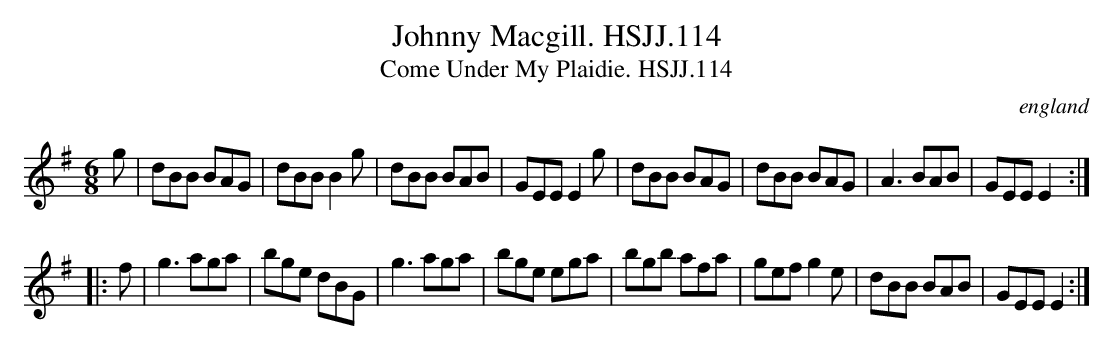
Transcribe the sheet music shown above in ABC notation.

X:1
T:Johnny Macgill. HSJJ.114
T:Come Under My Plaidie. HSJJ.114
O:england
M:6/8
L:1/8
K:G
g|dBB BAG|dBBB2g|dBB BAB|GEEE2g|dBB BAG|dBB BAG|A3BAB|GEEE2:|
|:f|g3aga|bge dBG|g3aga|bge ega|bgb afa|gefg2e|dBB BAB|GEEE2:|]
